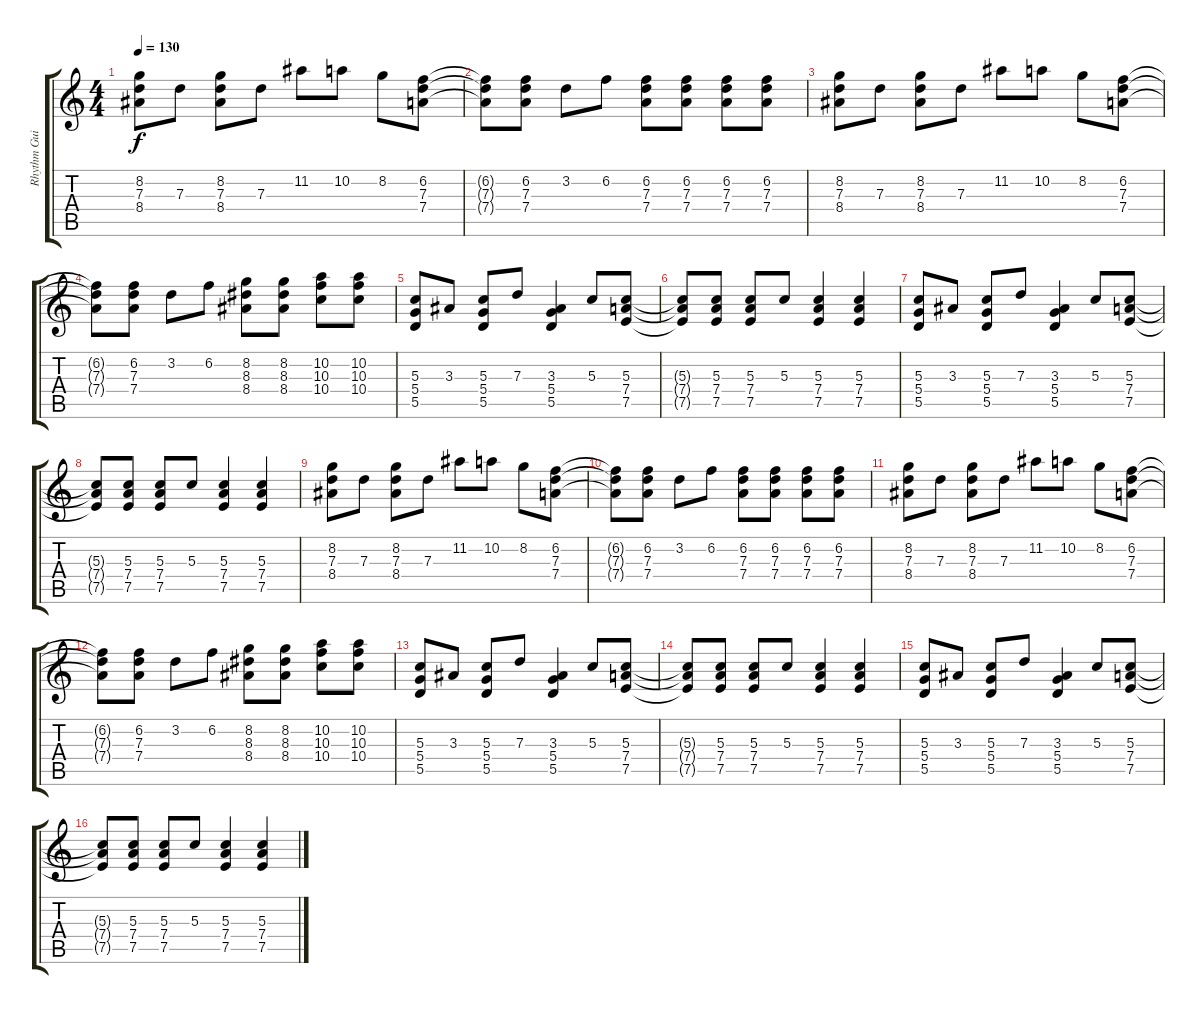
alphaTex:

\track ("Rhythm Guitar" "Rhythm Gui") {instrument distortionguitar}
\staff {score tabs}
\tuning (E4 B3 G3 D3 A2 E2) {hide}
\ts (4 4)
\tempo 130
\clef g2
\ks c
(8.2 7.3 8.4).8{dy f} 7.3.8 (8.2 7.3 8.4).8 7.3.8 11.2.8 10.2.8 8.2.8 (6.2 7.3 7.4).8 |
(6.2{t} 7.3{t} 7.4{t}).8 (6.2 7.3 7.4).8 3.2.8 6.2.8 (6.2 7.3 7.4).8 (6.2 7.3 7.4).8 (6.2 7.3 7.4).8 (6.2 7.3 7.4).8 |
(8.2 7.3 8.4).8 7.3.8 (8.2 7.3 8.4).8 7.3.8 11.2.8 10.2.8 8.2.8 (6.2 7.3 7.4).8 |
(6.2{t} 7.3{t} 7.4{t}).8 (6.2 7.3 7.4).8 3.2.8 6.2.8 (8.2 8.3 8.4).8 (8.2 8.3 8.4).8 (10.2 10.3 10.4).8 (10.2 10.3 10.4).8 |
(5.3 5.4 5.5).8 3.3.8 (5.3 5.4 5.5).8 7.3.8 (3.3 5.4 5.5).4 5.3.8 (5.3 7.4 7.5).8 |
(5.3{t} 7.4{t} 7.5{t}).8 (5.3 7.4 7.5).8 (5.3 7.4 7.5).8 5.3.8 (5.3 7.4 7.5).4 (5.3 7.4 7.5).4 |
(5.3 5.4 5.5).8 3.3.8 (5.3 5.4 5.5).8 7.3.8 (3.3 5.4 5.5).4 5.3.8 (5.3 7.4 7.5).8 |
(5.3{t} 7.4{t} 7.5{t}).8 (5.3 7.4 7.5).8 (5.3 7.4 7.5).8 5.3.8 (5.3 7.4 7.5).4 (5.3 7.4 7.5).4 |
(8.2 7.3 8.4).8 7.3.8 (8.2 7.3 8.4).8 7.3.8 11.2.8 10.2.8 8.2.8 (6.2 7.3 7.4).8 |
(6.2{t} 7.3{t} 7.4{t}).8 (6.2 7.3 7.4).8 3.2.8 6.2.8 (6.2 7.3 7.4).8 (6.2 7.3 7.4).8 (6.2 7.3 7.4).8 (6.2 7.3 7.4).8 |
(8.2 7.3 8.4).8 7.3.8 (8.2 7.3 8.4).8 7.3.8 11.2.8 10.2.8 8.2.8 (6.2 7.3 7.4).8 |
(6.2{t} 7.3{t} 7.4{t}).8 (6.2 7.3 7.4).8 3.2.8 6.2.8 (8.2 8.3 8.4).8 (8.2 8.3 8.4).8 (10.2 10.3 10.4).8 (10.2 10.3 10.4).8 |
(5.3 5.4 5.5).8 3.3.8 (5.3 5.4 5.5).8 7.3.8 (3.3 5.4 5.5).4 5.3.8 (5.3 7.4 7.5).8 |
(5.3{t} 7.4{t} 7.5{t}).8 (5.3 7.4 7.5).8 (5.3 7.4 7.5).8 5.3.8 (5.3 7.4 7.5).4{volume 0} (5.3 7.4 7.5).4 |
(5.3 5.4 5.5).8 3.3.8 (5.3 5.4 5.5).8 7.3.8 (3.3 5.4 5.5).4 5.3.8 (5.3 7.4 7.5).8 |
(5.3{t} 7.4{t} 7.5{t}).8 (5.3 7.4 7.5).8 (5.3 7.4 7.5).8 5.3.8 (5.3 7.4 7.5).4 (5.3 7.4 7.5).4
